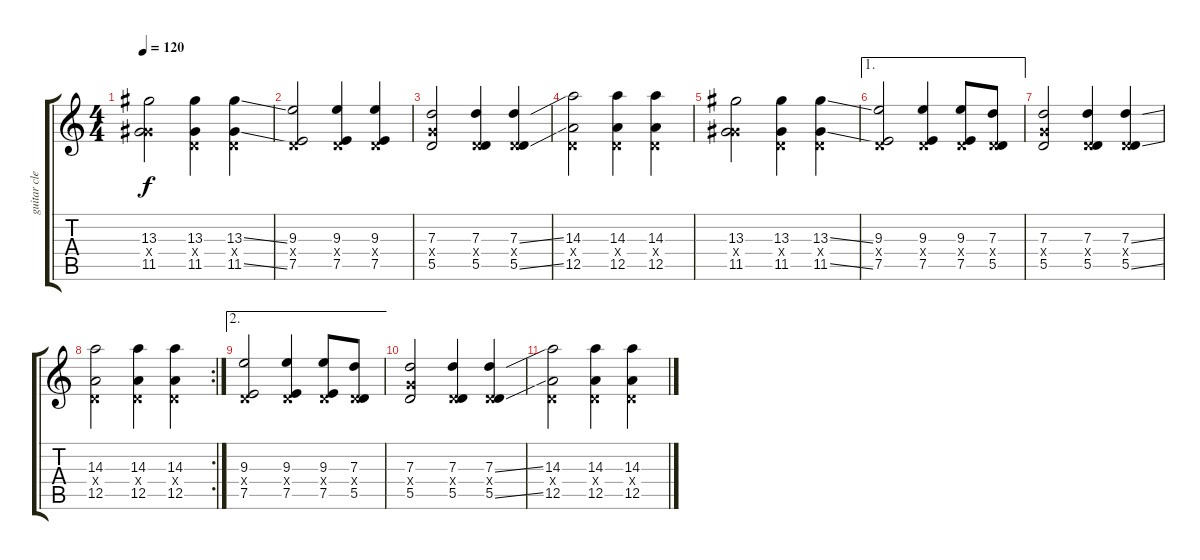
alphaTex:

\track ("guitar clean 2" "guitar cle") {instrument electricguitarclean}
\staff {score tabs}
\tuning (E4 B3 G3 D3 A2 E2) {hide}
\ts (4 4)
\tempo 120
\clef g2
\ks c
(13.3 5.4{x} 11.5).2{dy f} (13.3 0.4{x} 11.5).4 (13.3{ss} 0.4{x} 11.5{ss}).4 |
(9.3 0.4{x} 7.5).2 (9.3 0.4{x} 7.5).4 (9.3 0.4{x} 7.5).4 |
(7.3 5.4{x} 5.5).2 (7.3 0.4{x} 5.5).4 (7.3{ss} 0.4{x} 5.5{ss}).4 |
(14.3 0.4{x} 12.5).2 (14.3 0.4{x} 12.5).4 (14.3 0.4{x} 12.5).4 |
(13.3 5.4{x} 11.5).2 (13.3 0.4{x} 11.5).4 (13.3{ss} 0.4{x} 11.5{ss}).4 |
\ae 1
(9.3 0.4{x} 7.5).2 (9.3 0.4{x} 7.5).4 (9.3 0.4{x} 7.5).8 (7.3 0.4{x} 5.5).8 |
(7.3 5.4{x} 5.5).2 (7.3 0.4{x} 5.5).4 (7.3{ss} 0.4{x} 5.5{ss}).4 |
\rc 2
(14.3 0.4{x} 12.5).2 (14.3 0.4{x} 12.5).4 (14.3 0.4{x} 12.5).4 |
\ae 2
(9.3 0.4{x} 7.5).2 (9.3 0.4{x} 7.5).4 (9.3 0.4{x} 7.5).8 (7.3 0.4{x} 5.5).8 |
(7.3 5.4{x} 5.5).2 (7.3 0.4{x} 5.5).4 (7.3{ss} 0.4{x} 5.5{ss}).4 |
(14.3 0.4{x} 12.5).2 (14.3 0.4{x} 12.5).4 (14.3 0.4{x} 12.5).4
